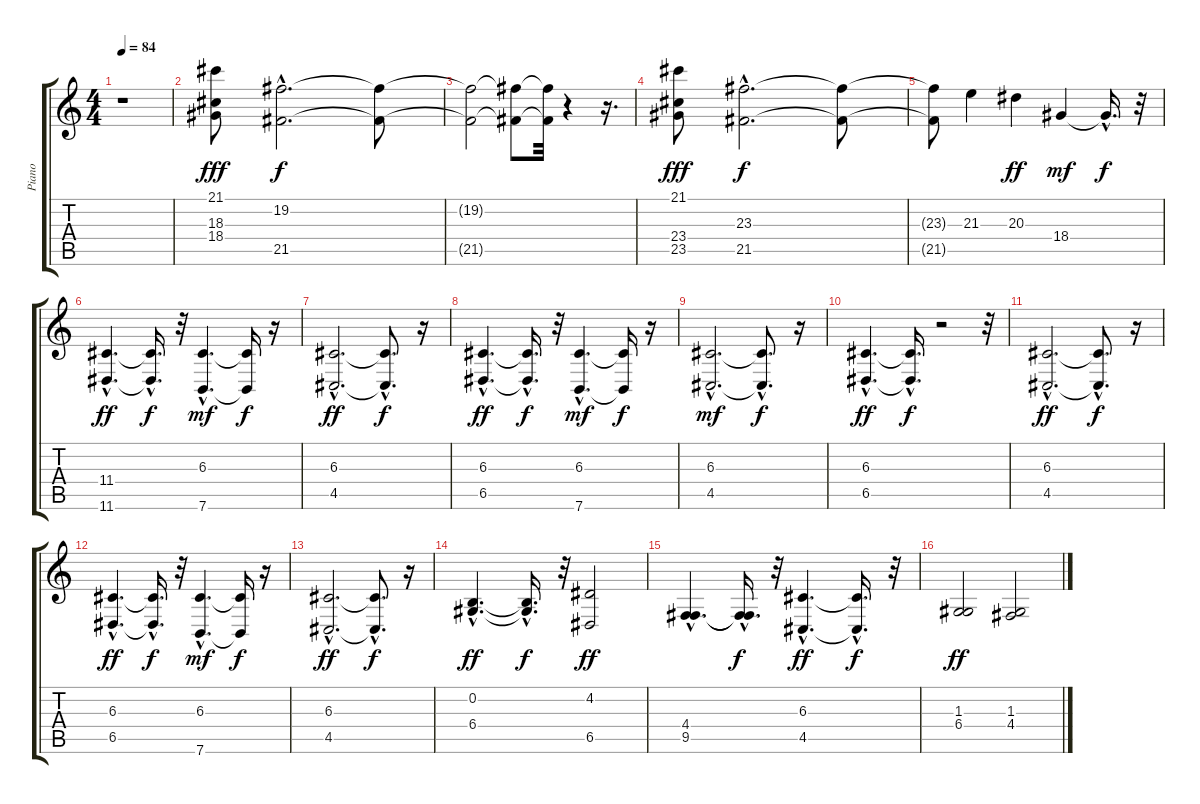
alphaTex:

\track ("Piano" "Piano") {instrument acousticgrandpiano}
\staff {score tabs}
\tuning (E4 B3 G3 D3 A2 E2) {hide}
\ts (4 4)
\tempo 84
\clef g2
\ks c
r.1{dy fff instrument acousticgrandpiano} |
(21.1 18.3 18.4).8 (19.2{hac} 21.5{hac}).2{d dy f} (19.2{t} 21.5{t}).8 |
(19.2{t} 21.5{t}).2 (19.2{t} 21.5{t}).8 (19.2{t} 21.5{t}).32 r.4 r.16{d} |
(21.1 23.4 23.5).8{dy fff} (23.3{hac} 21.5{hac}).2{d dy f} (23.3{t} 21.5{t}).8 |
(23.3{t} 21.5{t}).8 21.3.4 20.3.4{dy ff} 18.4.4{dy mf} 18.4{hac t}.16{d dy f} r.32 |
(11.4{hac} 11.6{hac}).4{d dy ff} (11.4{hac t} 11.6{hac t}).16{d dy f} r.32 (6.3{hac} 7.6{hac}).4{d dy mf} (6.3{t} 7.6{t}).16{dy f} r.16 |
(6.3{hac} 4.5{hac}).2{d dy ff} (6.3{hac t} 4.5{hac t}).8{d dy f} r.16 |
(6.3{hac} 6.5{hac}).4{d dy ff} (6.3{hac t} 6.5{hac t}).16{d dy f} r.32 (6.3{hac} 7.6{hac}).4{d dy mf} (6.3{t} 7.6{t}).16{dy f} r.16 |
(6.3{hac} 4.5{hac}).2{d dy mf} (6.3{hac t} 4.5{hac t}).8{d dy f} r.16 |
(6.3{hac} 6.5{hac}).4{d dy ff} (6.3{hac t} 6.5{hac t}).16{d dy f} r.2 r.32 |
(6.3{hac} 4.5{hac}).2{d dy ff} (6.3{hac t} 4.5{hac t}).8{d dy f} r.16 |
(6.3{hac} 6.5{hac}).4{d dy ff} (6.3{hac t} 6.5{hac t}).16{d dy f} r.32 (6.3{hac} 7.6{hac}).4{d dy mf} (6.3{t} 7.6{t}).16{dy f} r.16 |
(6.3{hac} 4.5{hac}).2{d dy ff} (6.3{hac t} 4.5{hac t}).8{d dy f} r.16 |
(0.2{hac} 6.4{hac}).4{d dy ff} (0.2{hac t} 6.4{hac t}).16{d dy f} r.32 (4.2 6.5).2{dy ff} |
(4.4{hac} 9.5{hac}).4{d} (4.4{hac t} 9.5{hac t}).16{d dy f} r.32 (6.3{hac} 4.5{hac}).4{d dy ff} (6.3{hac t} 4.5{hac t}).16{d dy f} r.32 |
(1.3 6.4).2{dy ff} (1.3 4.4).2
